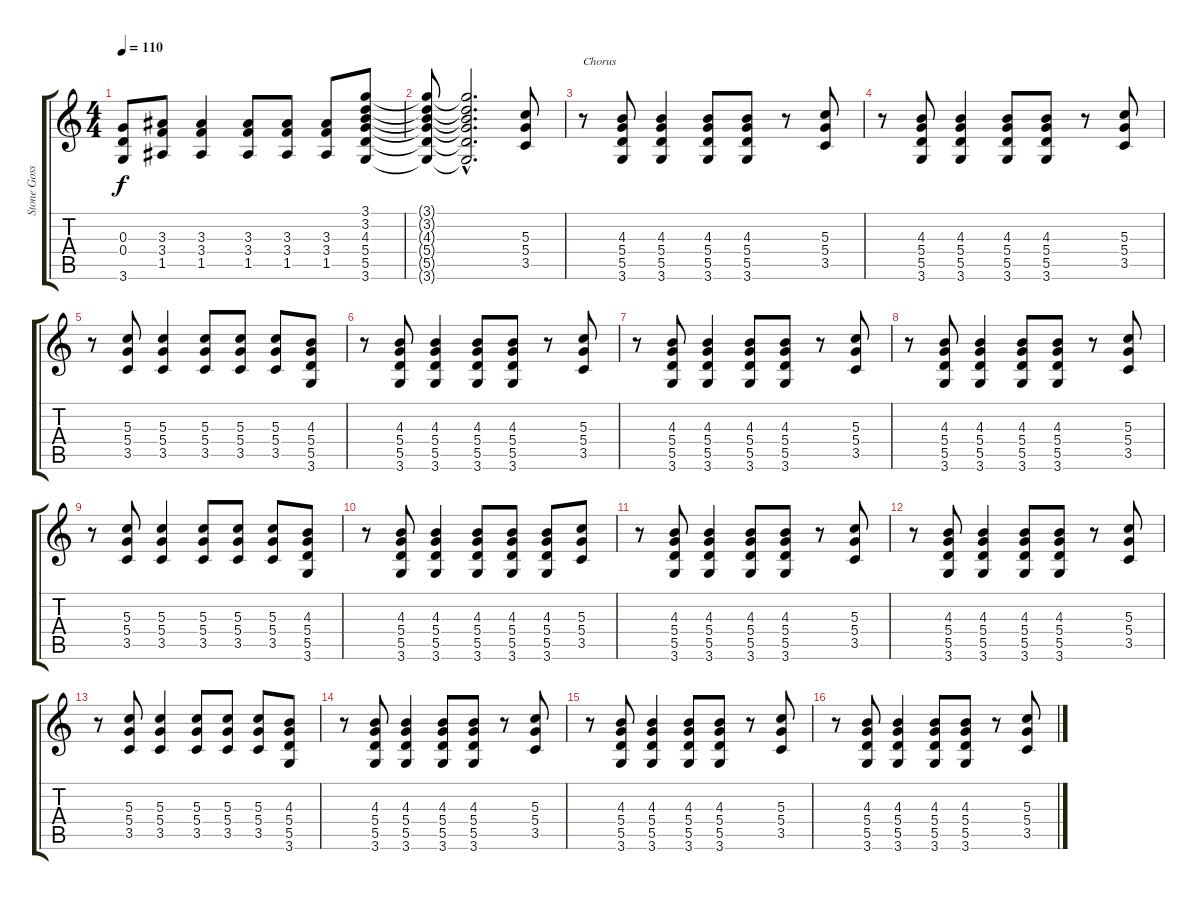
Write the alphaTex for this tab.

\track ("Stone Gossard" "Stone Goss") {instrument distortionguitar}
\staff {score tabs}
\tuning (E4 B3 G3 D3 A2 E2) {hide}
\ts (4 4)
\tempo 110
\clef g2
\ks c
(0.3{t} 0.4{t} 3.6{t}).8{dy f} (3.3 3.4 1.5).8 (3.3 3.4 1.5).4 (3.3 3.4 1.5).8 (3.3 3.4 1.5).8 (3.3 3.4 1.5).8 (3.1 3.2 4.3 5.4 5.5 3.6).8 |
(3.1{t} 3.2{t} 4.3{t} 5.4{t} 5.5{t} 3.6{t}).8 (3.1{hac t} 3.2{hac t} 4.3{hac t} 5.4{hac t} 5.5{hac t} 3.6{hac t}).2{d} (5.3 5.4 3.5).8 |
r.8{txt "Chorus"} (4.3 5.4 5.5 3.6).8 (4.3 5.4 5.5 3.6).4 (4.3 5.4 5.5 3.6).8 (4.3 5.4 5.5 3.6).8 r.8 (5.3 5.4 3.5).8 |
r.8 (4.3 5.4 5.5 3.6).8 (4.3 5.4 5.5 3.6).4 (4.3 5.4 5.5 3.6).8 (4.3 5.4 5.5 3.6).8 r.8 (5.3 5.4 3.5).8 |
r.8 (5.3 5.4 3.5).8 (5.3 5.4 3.5).4 (5.3 5.4 3.5).8 (5.3 5.4 3.5).8 (5.3 5.4 3.5).8 (4.3 5.4 5.5 3.6).8 |
r.8 (4.3 5.4 5.5 3.6).8 (4.3 5.4 5.5 3.6).4 (4.3 5.4 5.5 3.6).8 (4.3 5.4 5.5 3.6).8 r.8 (5.3 5.4 3.5).8 |
r.8 (4.3 5.4 5.5 3.6).8 (4.3 5.4 5.5 3.6).4 (4.3 5.4 5.5 3.6).8 (4.3 5.4 5.5 3.6).8 r.8 (5.3 5.4 3.5).8 |
r.8 (4.3 5.4 5.5 3.6).8 (4.3 5.4 5.5 3.6).4 (4.3 5.4 5.5 3.6).8 (4.3 5.4 5.5 3.6).8 r.8 (5.3 5.4 3.5).8 |
r.8 (5.3 5.4 3.5).8 (5.3 5.4 3.5).4 (5.3 5.4 3.5).8 (5.3 5.4 3.5).8 (5.3 5.4 3.5).8 (4.3 5.4 5.5 3.6).8 |
r.8 (4.3 5.4 5.5 3.6).8 (4.3 5.4 5.5 3.6).4 (4.3 5.4 5.5 3.6).8 (4.3 5.4 5.5 3.6).8 (4.3 5.4 5.5 3.6).8 (5.3 5.4 3.5).8 |
r.8 (4.3 5.4 5.5 3.6).8 (4.3 5.4 5.5 3.6).4 (4.3 5.4 5.5 3.6).8 (4.3 5.4 5.5 3.6).8 r.8 (5.3 5.4 3.5).8 |
r.8 (4.3 5.4 5.5 3.6).8 (4.3 5.4 5.5 3.6).4 (4.3 5.4 5.5 3.6).8 (4.3 5.4 5.5 3.6).8 r.8 (5.3 5.4 3.5).8 |
r.8 (5.3 5.4 3.5).8 (5.3 5.4 3.5).4 (5.3 5.4 3.5).8 (5.3 5.4 3.5).8 (5.3 5.4 3.5).8 (4.3 5.4 5.5 3.6).8 |
r.8 (4.3 5.4 5.5 3.6).8 (4.3 5.4 5.5 3.6).4 (4.3 5.4 5.5 3.6).8 (4.3 5.4 5.5 3.6).8 r.8 (5.3 5.4 3.5).8 |
r.8 (4.3 5.4 5.5 3.6).8 (4.3 5.4 5.5 3.6).4 (4.3 5.4 5.5 3.6).8 (4.3 5.4 5.5 3.6).8 r.8 (5.3 5.4 3.5).8 |
r.8 (4.3 5.4 5.5 3.6).8 (4.3 5.4 5.5 3.6).4 (4.3 5.4 5.5 3.6).8 (4.3 5.4 5.5 3.6).8 r.8 (5.3 5.4 3.5).8
